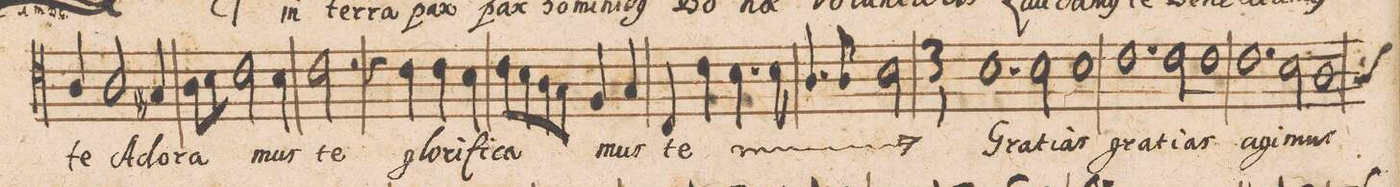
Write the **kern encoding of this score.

**kern	**text
*I"[Tenor II]	*
*clefC4	*
*k[]	*
*met(C|)	*
*M2/1	*
4A/	te
2A/	A-
4G#X/	-do-
=8-	=8-
8A/L	-ra-
8B/J	.
2c\	.
4B\	-mus
2c\	te
2r	.
=9-	=9-
4r	.
4c\	glo-
4c\	-ri-
4B\	-fi-
8c\L	-ca-
8B\	.
8A\	.
8Gny\J	.
4F/	.
4G/	-mus
=10-	=10-
4C/	te
*	*ij
4c\	glo-
4.B\	-ri-
8B\	-fi-
4.A/	-ca-
8A/	-mus
2B\	te
*	*Xij
=11||-	=11||-
*M3/1	*
1.B	Gra-
2B\	-ti-
1B	-as
=12-	=12-
1.c	gra-
2c\	-ti-
1c	-as
=13-	=13-
1.c	a-
2B\	-gi-
*custos:G	*
1A	-mus
=14-	=14-
*-	*-
